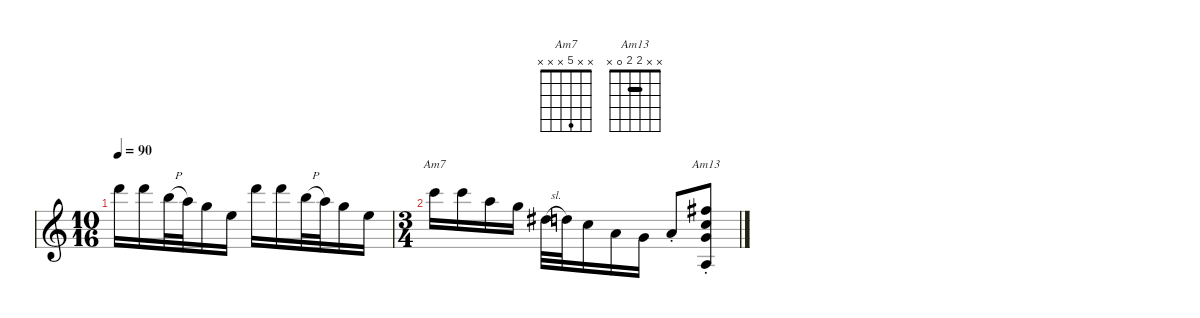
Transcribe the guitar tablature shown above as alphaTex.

\defaultSystemsLayout 4
\hideDynamics
\bracketExtendMode nobrackets
\singleTrackTrackNamePolicy hidden
\multiTrackTrackNamePolicy hidden
\otherSystemsTrackNameOrientation horizontal
\track ("Vibes" "Vibes") {instrument overdrivenguitar}
\staff {score}
\tuning (E4 B3 G3 D3 A2 E2)
\chord ("Am7" x x 5 x x x)
\chord ("Am13" x x 2 2 0 x) {barre 2}
\ts (10 16)
\beaming (8 2 2 1)
\tempo 90
\clef g2
\ks c
10.1.16{dy mf beam Down} 10.1.16{beam Down} 12.2{h}.32{beam Down} 10.2.32{beam Down} 12.3.16{beam Down beam merge} 9.3.16{beam Down beam split} 10.1.16{beam Down} 10.1.16{beam Down} 12.2{h}.32{beam Down} 10.2.32{beam Down beam merge} 12.3.16{beam Down} 9.3.16{beam Down} |
\ts (3 4)
\beaming (8 2 2 2)
8.1.16{ch "Am7" beam Down} 8.1.16{beam Down} 10.2.16{beam Down} 8.2.16{beam Down} 8.3{sl acc #}.32{beam Down} 7.3.32{beam Down} 5.3.16{beam Down} 7.4.16{beam Down} 5.4.16{beam Down} 7.4{st}.8{beam Up} (0.5{st} 5.4{st} 5.3{st} 7.2{st acc #}).8{ch "Am13" beam Up}
